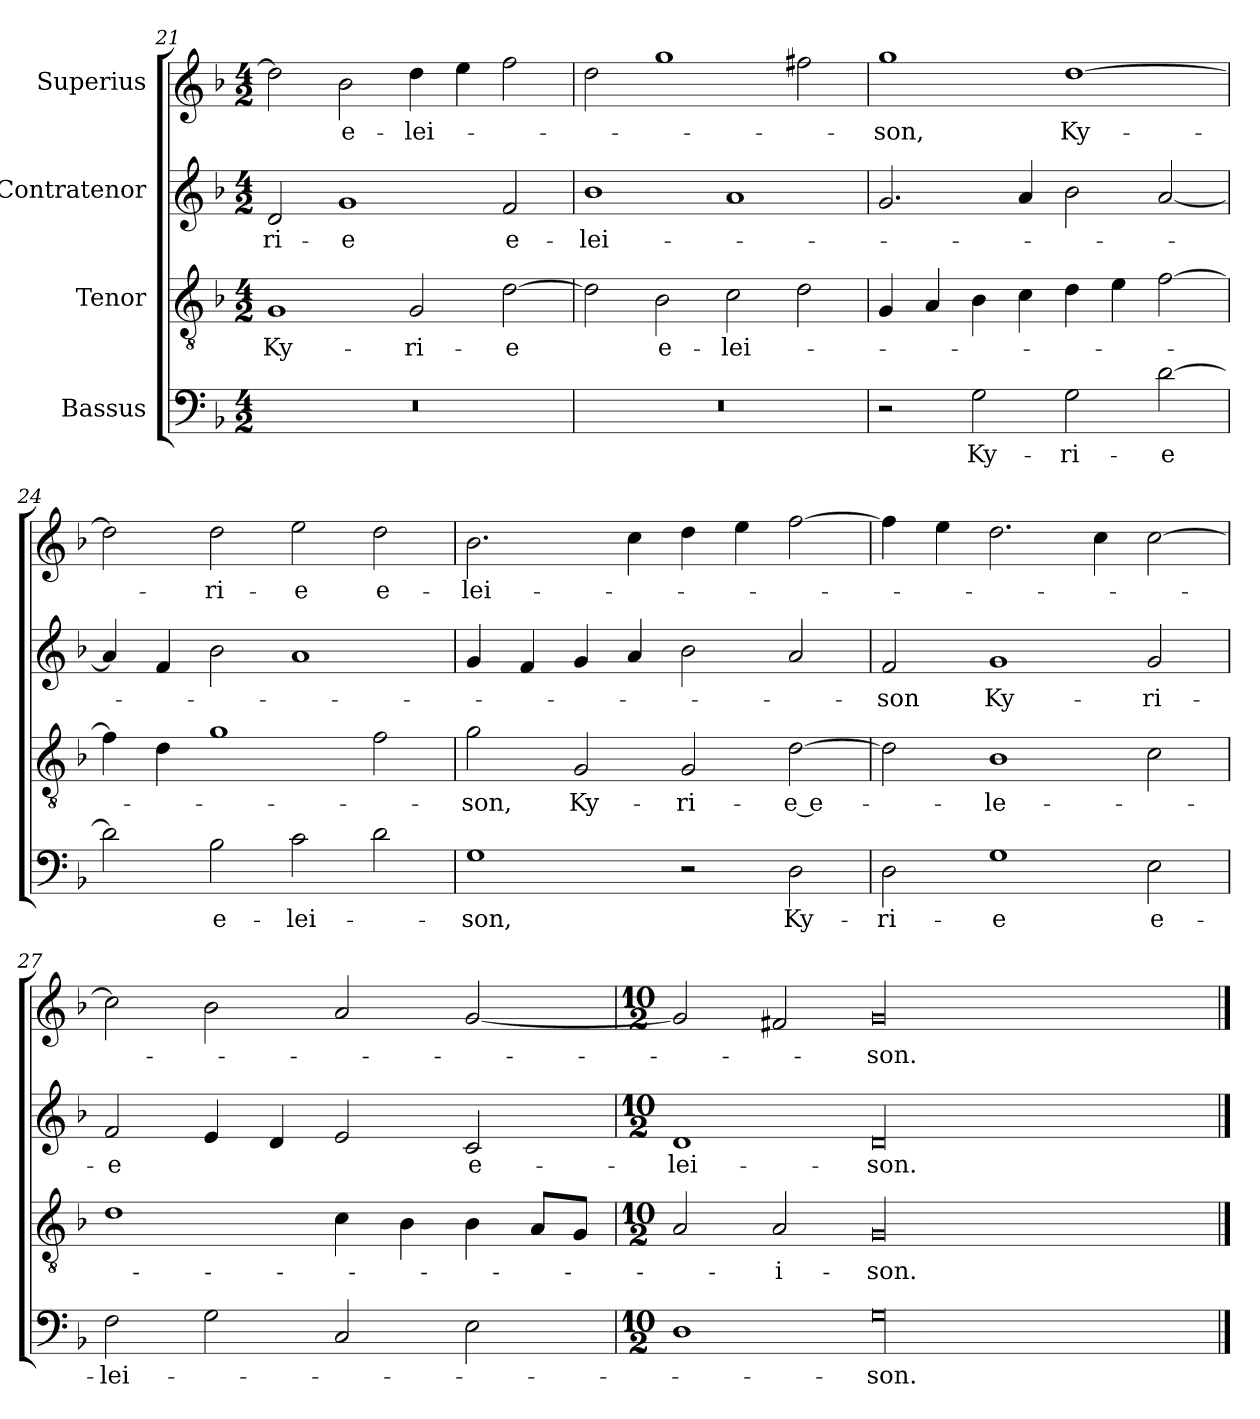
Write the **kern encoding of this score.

**kern	**text	**kern	**text	**kern	**text	**kern	**text
*part4	*part4	*part3	*part3	*part2	*part2	*part1	*part1
*staff4	*staff4	*staff3	*staff3	*staff2	*staff2	*staff1	*staff1
*I"Bassus	*	*I"Tenor	*	*I"Contratenor	*	*I"Superius	*
*clefF4	*	*clefGv2	*	*clefG2	*	*clefG2	*
*k[b-]	*	*k[b-]	*	*k[b-]	*	*k[b-]	*
*M4/2	*	*M4/2	*	*M4/2	*	*M4/2	*
=21	=21	=21	=21	=21	=21	=21	=21
0r	.	1G/	Ky-	2d/	-ri-	2dd\]	.
.	.	.	.	1g/	-e	2b-\	e-
.	.	2G/	-ri-	.	.	4dd\	-lei-
.	.	.	.	.	.	4ee\	.
.	.	[2d\	-e	2f/	e-	2ff\	.
=22	=22	=22	=22	=22	=22	=22	=22
0r	.	2d\]	.	1b-\	-lei-	2dd\	.
.	.	2B-\	e-	.	.	1gg\	.
.	.	2c\	-lei-	1a/	.	.	.
.	.	2d\	.	.	.	2ff#X\	.
=23	=23	=23	=23	=23	=23	=23	=23
2r	.	4G/	.	2.g/	.	1gg\	-son,
.	.	4A/	.	.	.	.	.
2G\	Ky-	4B-\	.	.	.	.	.
.	.	4c\	.	4a/	.	.	.
2G\	-ri-	4d\	.	2b-\	.	[1dd\	Ky-
.	.	4e\	.	.	.	.	.
[2d\	-e	[2f\	.	[2a/	.	.	.
=24	=24	=24	=24	=24	=24	=24	=24
2d\]	.	4f\]	.	4a/]	.	2dd\]	.
.	.	4d\	.	4f/	.	.	.
2B-\	e-	1g\	.	2b-\	.	2dd\	-ri-
2c\	-lei-	.	.	1a/	.	2ee\	-e
2d\	.	2f\	.	.	.	2dd\	e-
=25	=25	=25	=25	=25	=25	=25	=25
1G\	-son,	2g\	-son,	4g/	.	2.b-\	-lei-
.	.	.	.	4f/	.	.	.
.	.	2G/	Ky-	4g/	.	.	.
.	.	.	.	4a/	.	4cc\	.
2r	.	2G/	-ri-	2b-\	.	4dd\	.
.	.	.	.	.	.	4ee\	.
2D\	Ky-	[2d\	-e e-	2a/	.	[2ff\	.
=26	=26	=26	=26	=26	=26	=26	=26
2D\	-ri-	2d\]	.	2f/	-son	4ff\]	.
.	.	.	.	.	.	4ee\	.
1G\	-e	1B-\	-le-	1g/	Ky-	2.dd\	.
.	.	.	.	.	.	4cc\	.
2E\	e-	2c\	.	2g/	-ri-	[2cc\	.
=27	=27	=27	=27	=27	=27	=27	=27
2F\	-lei-	1d\	.	2f/	-e	2cc\]	.
2G\	.	.	.	4e/	.	2b-\	.
.	.	.	.	4d/	.	.	.
2C/	.	4c\	.	2e/	.	2a/	.
.	.	4B-\	.	.	.	.	.
2E\	.	4B-\	.	2c/	e-	[2g/	.
.	.	8A/L	.	.	.	.	.
.	.	8G/J	.	.	.	.	.
=28	=28	=28	=28	=28	=28	=28	=28
*M10/2	*	*M10/2	*	*M10/2	*	*M10/2	*
1D\	.	2A/	.	1d/	-lei-	2g/]	.
.	.	2A/	-i-	.	.	2f#X/	.
00G\	-son.	00G/	-son.	00d/	-son.	00g/	-son.
==	==	==	==	==	==	==	==
*-	*-	*-	*-	*-	*-	*-	*-
